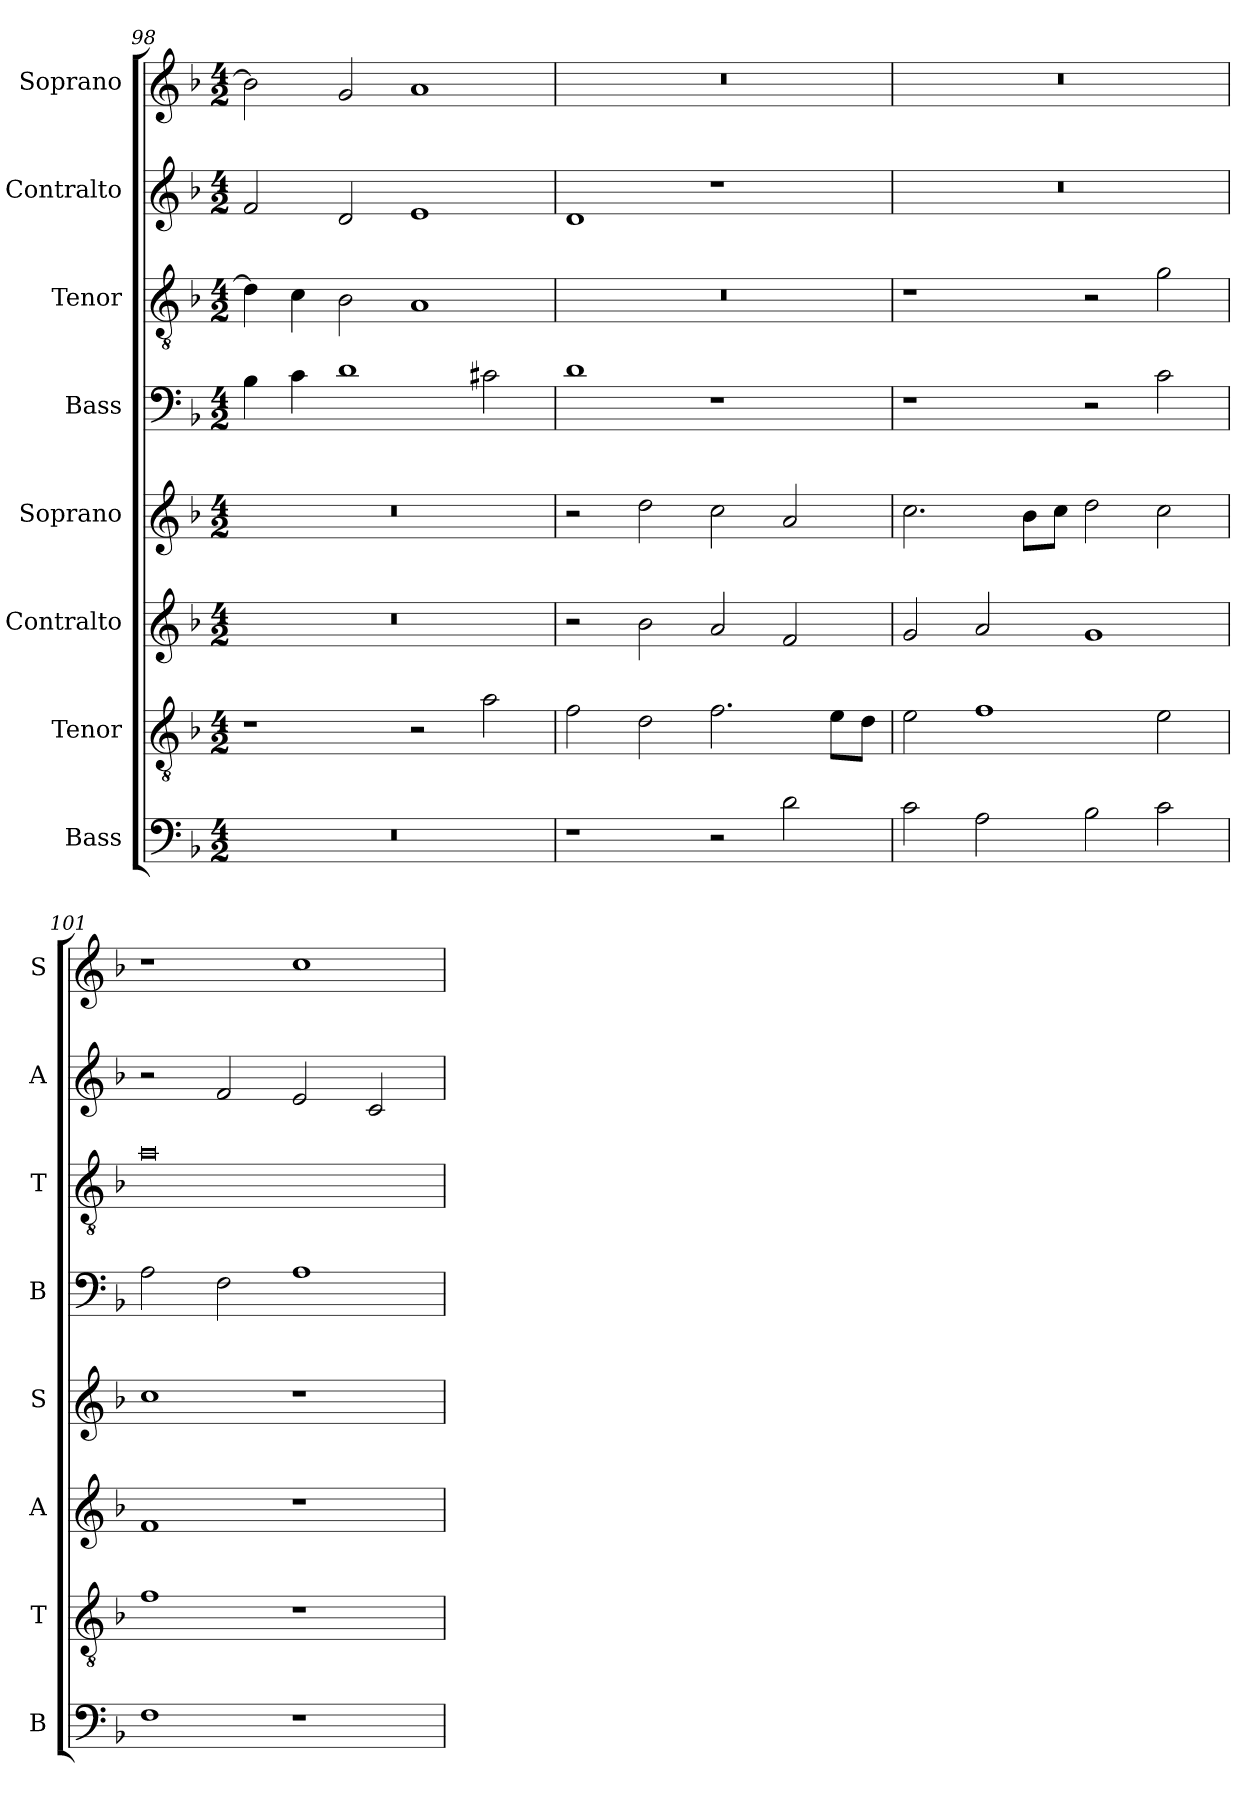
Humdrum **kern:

**kern	**kern	**kern	**kern	**kern	**kern	**kern	**kern
*part8	*part7	*part6	*part5	*part4	*part3	*part2	*part1
*staff8	*staff7	*staff6	*staff5	*staff4	*staff3	*staff2	*staff1
*I"Bass	*I"Tenor	*I"Contralto	*I"Soprano	*I"Bass	*I"Tenor	*I"Contralto	*I"Soprano
*I'B	*I'T	*I'A	*I'S	*I'B	*I'T	*I'A	*I'S
*clefF4	*clefGv2	*clefG2	*clefG2	*clefF4	*clefGv2	*clefG2	*clefG2
*k[b-]	*k[b-]	*k[b-]	*k[b-]	*k[b-]	*k[b-]	*k[b-]	*k[b-]
*G:dor	*G:dor	*G:dor	*G:dor	*G:dor	*G:dor	*G:dor	*G:dor
*M4/2	*M4/2	*M4/2	*M4/2	*M4/2	*M4/2	*M4/2	*M4/2
=98	=98	=98	=98	=98	=98	=98	=98
0r	1r	0r	0r	4B-	4d]	2f	2b-]
.	.	.	.	4c	4c	.	.
.	.	.	.	1d	2B-	2d	2g
.	2r	.	.	.	1A	1e	1a
.	2a	.	.	2c#X	.	.	.
=99	=99	=99	=99	=99	=99	=99	=99
1r	2f	2r	2r	1d	0r	1d	0r
.	2d	2b-	2dd	.	.	.	.
2r	2.f	2a	2cc	1r	.	1r	.
2d	.	2f	2a	.	.	.	.
.	8e\L	.	.	.	.	.	.
.	8d\J	.	.	.	.	.	.
=100	=100	=100	=100	=100	=100	=100	=100
2c	2e	2g	2.cc	1r	1r	0r	0r
2A	1f	2a	.	.	.	.	.
.	.	.	8b-\L	.	.	.	.
.	.	.	8cc\J	.	.	.	.
2B-	.	1g	2dd	2r	2r	.	.
2c	2e	.	2cc	2c	2g	.	.
=101	=101	=101	=101	=101	=101	=101	=101
1F	1f	1f	1cc	2A	0a	2r	1r
.	.	.	.	2F	.	2f	.
1r	1r	1r	1r	1A	.	2e	1cc
.	.	.	.	.	.	2c	.
=	=	=	=	=	=	=	=
*-	*-	*-	*-	*-	*-	*-	*-
